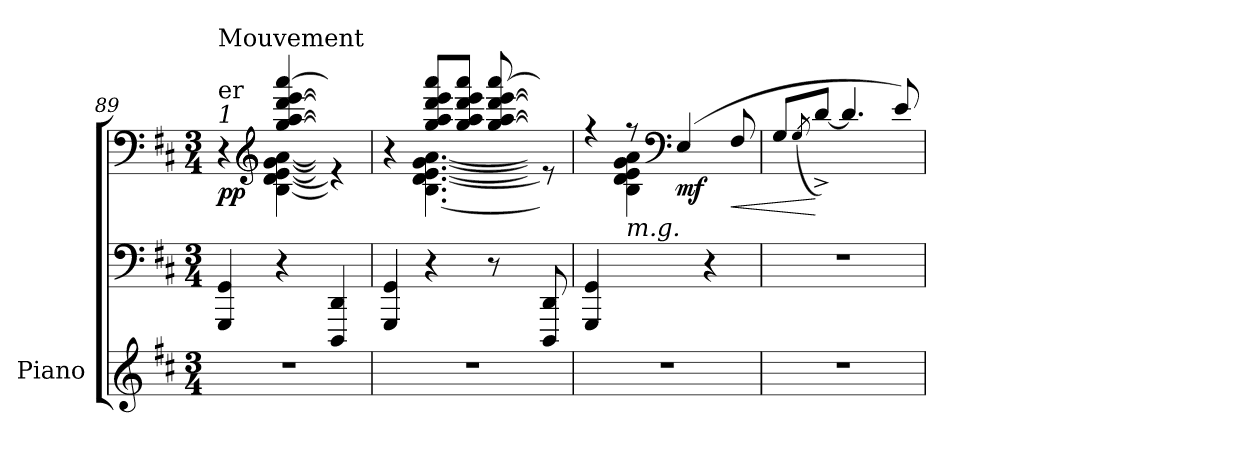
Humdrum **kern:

**kern	**kern	**kern	**dynam
*part1	*part1	*part1	*part1
*staff3	*staff2	*staff1	*staff1/2/3
*I"Piano	*	*	*
*I'Pno.	*	*	*
*clefG2	*clefF4	*clefF4	*
*k[f#c#]	*k[f#c#]	*k[f#c#]	*
*M3/4	*M3/4	*M3/4	*
=89	=89	=89	=89
*	*	*^	*
*	*	*	*^	*
!	!	!LO:TX:a:i:t=1	!	!	!
!	!	!LO:TX:a:t=er	!	!	!
!	!	!LO:TX:a:t=Mouvement	!	!	!
!	!	!	!	!	!LO:DY:b
2.r	4GGG/ 4GG/	4r	4ryy	2ryy	pp
*	*	*clefG2	*	*	*
.	4r	[4gg/ [4aa/ [4ddd/ [4eee/ [4aaa/	[4B\ [4d\ [4e\ [4g\ [4a\	.	.
.	4DDD/ 4DD/	4gg/yy] 4aa/yy] 4ddd/yy] 4eee/yy] 4aaa/yy]	4B\yy] 4d\yy] 4e\yy] 4g\yy] 4a\yy]	4re	.
=90	=90	=90	=90	=90	=90
2.r	4GGG/ 4GG/	4r	4ryy	2ryy	.
.	4r	8gg/ 8aa/ 8ddd/ 8eee/ 8aaa/L	[4.B\ [4.d\ [4.e\ [4.g\ [4.a\	.	.
.	.	8gg/ 8aa/ 8ddd/ 8eee/ 8aaa/J	.	.	.
.	8r	[8gg/ [8aa/ [8ddd/ [8eee/ [8aaa/	.	8ryy	.
.	8DDD/ 8DD/	8gg/yy] 8aa/yy] 8ddd/yy] 8eee/yy] 8aaa/yy]	8B\yy] 8d\yy] 8e\yy] 8g\yy] 8a\yy]	8re	.
*	*	*	*v	*v	*
!!LO:LB:g=z
=91	=91	=91	=91	=91
2.r	(4GGG/ 4GG/	4rff	4ryy	.
!	!LO:TX:a:i:t=m.g.	!	!	!
.	4ryy	8rff	4B\ 4d\ 4e\ 4g\ 4a\)	.
*	*	*clefF4	*	*
!	!	!	!	!LO:DY:b
.	.	(>4E/	.	mf
.	4r	.	4ryy	.
!	!	!	!	!LO:HP:b
.	.	8F#/	.	<
*	*	*v	*v	*
=92	=92	=92	=92
2.r	2.r	8G/L	.
.	.	(8qG/	.
.	.	[8d^/J)	[
.	.	4.d/]	.
.	.	8e/)	.
=	=	=	=
*-	*-	*-	*-
